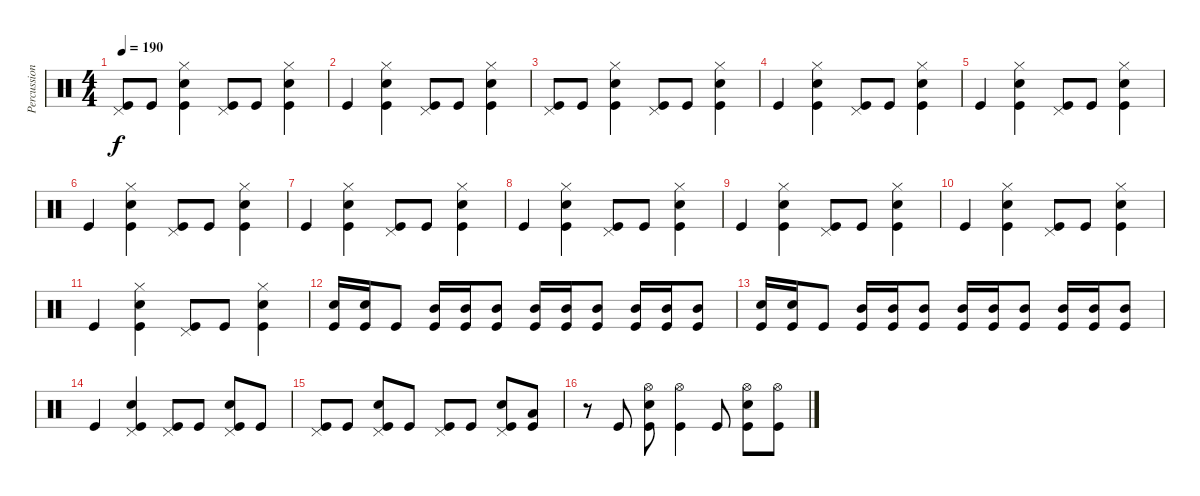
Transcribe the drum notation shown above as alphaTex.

\track ("Percussions" "Percussion") {instrument percussion}
\staff {score}
\articulation defaults
\ts (4 4)
\tempo 190
\clef neutral
\ks c
("Kick (hit)" "Pedal Hi-Hat (hit)").8{dy f} "Kick (hit)".8 ("Snare (hit) 2" "Kick (hit)" "Hi-Hat (closed)").4 ("Kick (hit)" "Pedal Hi-Hat (hit)").8 "Kick (hit)".8 ("Snare (hit) 2" "Kick (hit)" "Hi-Hat (closed)").4 |
"Kick (hit)".4 ("Snare (hit) 2" "Kick (hit)" "Hi-Hat (closed)").4 ("Kick (hit)" "Pedal Hi-Hat (hit)").8 "Kick (hit)".8 ("Snare (hit) 2" "Kick (hit)" "Hi-Hat (closed)").4 |
("Kick (hit)" "Pedal Hi-Hat (hit)").8 "Kick (hit)".8 ("Snare (hit) 2" "Kick (hit)" "Hi-Hat (closed)").4 ("Kick (hit)" "Pedal Hi-Hat (hit)").8 "Kick (hit)".8 ("Snare (hit) 2" "Kick (hit)" "Hi-Hat (closed)").4 |
"Kick (hit)".4 ("Snare (hit) 2" "Kick (hit)" "Hi-Hat (closed)").4 ("Kick (hit)" "Pedal Hi-Hat (hit)").8 "Kick (hit)".8 ("Snare (hit) 2" "Kick (hit)" "Hi-Hat (closed)").4 |
"Kick (hit)".4 ("Snare (hit) 2" "Kick (hit)" "Hi-Hat (closed)").4 ("Kick (hit)" "Pedal Hi-Hat (hit)").8 "Kick (hit)".8 ("Snare (hit) 2" "Kick (hit)" "Hi-Hat (closed)").4 |
"Kick (hit)".4 ("Snare (hit) 2" "Kick (hit)" "Hi-Hat (closed)").4 ("Kick (hit)" "Pedal Hi-Hat (hit)").8 "Kick (hit)".8 ("Snare (hit) 2" "Kick (hit)" "Hi-Hat (closed)").4 |
"Kick (hit)".4 ("Snare (hit) 2" "Kick (hit)" "Hi-Hat (closed)").4 ("Kick (hit)" "Pedal Hi-Hat (hit)").8 "Kick (hit)".8 ("Snare (hit) 2" "Kick (hit)" "Hi-Hat (closed)").4 |
"Kick (hit)".4 ("Snare (hit) 2" "Kick (hit)" "Hi-Hat (closed)").4 ("Kick (hit)" "Pedal Hi-Hat (hit)").8 "Kick (hit)".8 ("Snare (hit) 2" "Kick (hit)" "Hi-Hat (closed)").4 |
"Kick (hit)".4 ("Snare (hit) 2" "Kick (hit)" "Hi-Hat (closed)").4 ("Kick (hit)" "Pedal Hi-Hat (hit)").8 "Kick (hit)".8 ("Snare (hit) 2" "Kick (hit)" "Hi-Hat (closed)").4 |
"Kick (hit)".4 ("Snare (hit) 2" "Kick (hit)" "Hi-Hat (closed)").4 ("Kick (hit)" "Pedal Hi-Hat (hit)").8 "Kick (hit)".8 ("Snare (hit) 2" "Kick (hit)" "Hi-Hat (closed)").4 |
"Kick (hit)".4 ("Snare (hit) 2" "Kick (hit)" "Hi-Hat (closed)").4 ("Kick (hit)" "Pedal Hi-Hat (hit)").8 "Kick (hit)".8 ("Snare (hit) 2" "Kick (hit)" "Hi-Hat (closed)").4 |
("Snare (hit) 2" "Kick (hit)").16 ("Snare (hit) 2" "Kick (hit)").16 "Kick (hit)".8 ("Mid Tom (hit)" "Kick (hit)").16 ("Mid Tom (hit)" "Kick (hit)").16 ("Mid Tom (hit)" "Kick (hit)").8 ("Mid Tom (hit)" "Kick (hit)").16 ("Mid Tom (hit)" "Kick (hit)").16 ("Mid Tom (hit)" "Kick (hit)").8 ("Mid Tom (hit)" "Kick (hit)").16 ("Mid Tom (hit)" "Kick (hit)").16 ("Mid Tom (hit)" "Kick (hit)").8 |
("Snare (hit) 2" "Kick (hit)").16 ("Snare (hit) 2" "Kick (hit)").16 "Kick (hit)".8 ("Mid Tom (hit)" "Kick (hit)").16 ("Mid Tom (hit)" "Kick (hit)").16 ("Mid Tom (hit)" "Kick (hit)").8 ("Mid Tom (hit)" "Kick (hit)").16 ("Mid Tom (hit)" "Kick (hit)").16 ("Mid Tom (hit)" "Kick (hit)").8 ("Mid Tom (hit)" "Kick (hit)").16 ("Mid Tom (hit)" "Kick (hit)").16 ("Mid Tom (hit)" "Kick (hit)").8 |
"Kick (hit)".4 ("Snare (hit) 2" "Kick (hit)" "Pedal Hi-Hat (hit)").4 ("Kick (hit)" "Pedal Hi-Hat (hit)").8 "Kick (hit)".8 ("Snare (hit) 2" "Kick (hit)" "Pedal Hi-Hat (hit)").8 "Kick (hit)".8 |
("Kick (hit)" "Pedal Hi-Hat (hit)").8 "Kick (hit)".8 ("Snare (hit) 2" "Kick (hit)" "Pedal Hi-Hat (hit)").8 "Kick (hit)".8 ("Kick (hit)" "Pedal Hi-Hat (hit)").8 "Kick (hit)".8 ("Snare (hit) 2" "Kick (hit)" "Pedal Hi-Hat (hit)").8 ("Low Tom (hit)" "Kick (hit)").8 |
r.8 "Kick (hit)".8 ("Snare (hit) 2" "Kick (hit)" "Hi-Hat (open)").8 ("Kick (hit)" "Hi-Hat (open)").4 "Kick (hit)".8 ("Snare (hit) 2" "Kick (hit)" "Hi-Hat (open)").8 ("Kick (hit)" "Hi-Hat (open)").8
